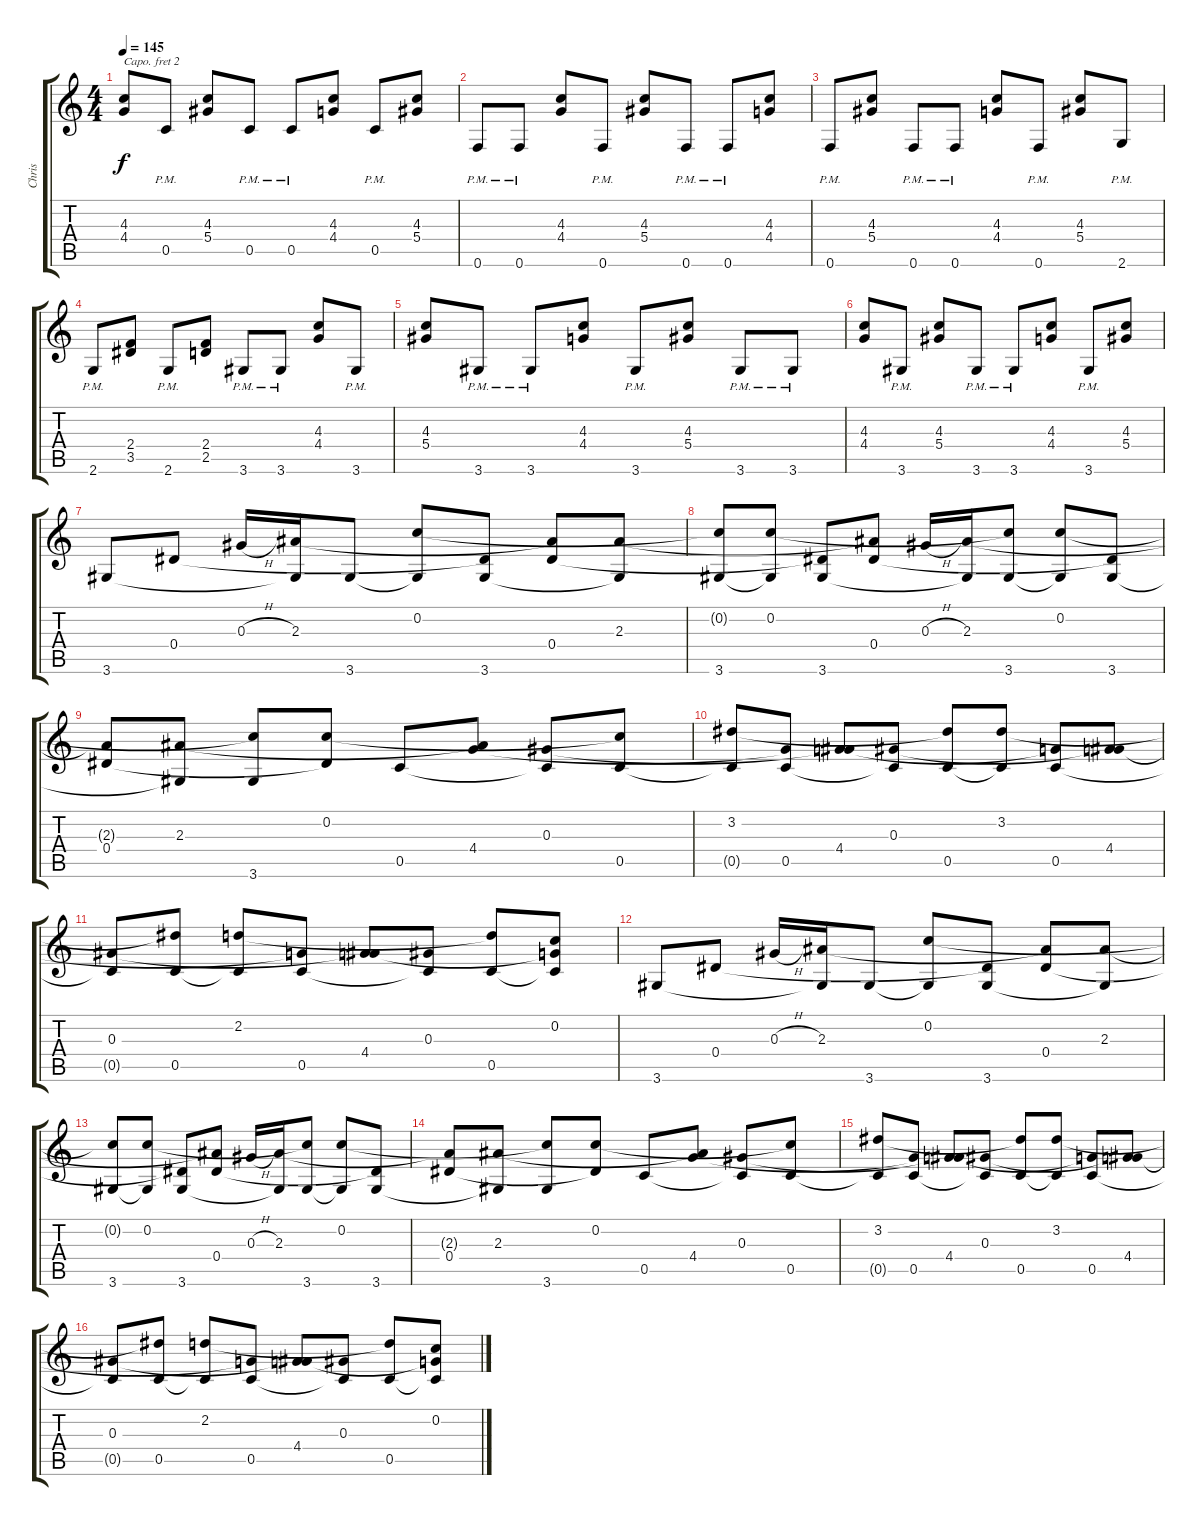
\track ("Chris" "Chris") {instrument overdrivenguitar}
\staff {score tabs}
\capo 2
\tuning (Eb4 Bb3 Gb3 Db3 Bb2 Eb2) {hide}
\ts (4 4)
\tempo 145
\clef g2
\ks c
(4.3 4.4).8{dy f} 0.5{pm}.8 (4.3 5.4).8 0.5{pm}.8 0.5{pm}.8 (4.3 4.4).8 0.5{pm}.8 (4.3 5.4).8 |
0.6{pm}.8 0.6{pm}.8 (4.3 4.4).8 0.6{pm}.8 (4.3 5.4).8 0.6{pm}.8 0.6{pm}.8 (4.3 4.4).8 |
0.6{pm}.8 (4.3 5.4).8 0.6{pm}.8 0.6{pm}.8 (4.3 4.4).8 0.6{pm}.8 (4.3 5.4).8 2.6{pm}.8 |
2.6{pm}.8 (2.4 3.5).8 2.6{pm}.8 (2.4 2.5).8 3.6{pm}.8 3.6{pm}.8 (4.3 4.4).8 3.6{pm}.8 |
(4.3 5.4).8 3.6{pm}.8 3.6{pm}.8 (4.3 4.4).8 3.6{pm}.8 (4.3 5.4).8 3.6{pm}.8 3.6{pm}.8 |
(4.3 4.4).8 3.6{pm}.8 (4.3 5.4).8 3.6{pm}.8 3.6{pm}.8 (4.3 4.4).8 3.6{pm}.8 (4.3 5.4).8 |
3.6.8 0.4.8 0.3{h}.16 (2.3 3.6{t}).16 3.6.8 (0.2 3.6{t}).8 (0.4{t} 3.6).8 (2.3{t} 0.4).8 (2.3 3.6{t}).8 |
(0.2{t} 3.6).8 (0.2 3.6{t}).8 (0.4{t} 3.6).8 (2.3{t} 0.4).8 0.3{h}.16 (2.3 3.6{t}).16 (0.2{t} 3.6).8 (0.2 3.6{t}).8 (0.4{t} 3.6).8 |
(2.3{t} 0.4).8 (2.3 3.6{t}).8 (0.2{t} 3.6).8 (0.2 0.4{t}).8 0.5.8 (2.3{t} 4.4).8 (0.3 0.5{t}).8 (0.2{t} 0.5).8 |
(3.2 0.5{t}).8 (4.4{t} 0.5).8 (0.3{t} 4.4).8 (0.3 0.5{t}).8 (3.2{t} 0.5).8 (3.2 0.5{t}).8 (4.4{t} 0.5).8 (0.3{t} 4.4).8 |
(0.3 0.5{t}).8 (3.2{t} 0.5).8 (2.2 0.5{t}).8 (4.4{t} 0.5).8 (0.3{t} 4.4).8 (0.3 0.5{t}).8 (2.2{t} 0.5).8 (0.2 4.4{t} 0.5{t}).8 |
3.6.8 0.4.8 0.3{h}.16 (2.3 3.6{t}).16 3.6.8 (0.2 3.6{t}).8 (0.4{t} 3.6).8 (2.3{t} 0.4).8 (2.3 3.6{t}).8 |
(0.2{t} 3.6).8 (0.2 3.6{t}).8 (0.4{t} 3.6).8 (2.3{t} 0.4).8 0.3{h}.16 (2.3 3.6{t}).16 (0.2{t} 3.6).8 (0.2 3.6{t}).8 (0.4{t} 3.6).8 |
(2.3{t} 0.4).8 (2.3 3.6{t}).8 (0.2{t} 3.6).8 (0.2 0.4{t}).8 0.5.8 (2.3{t} 4.4).8 (0.3 0.5{t}).8 (0.2{t} 0.5).8 |
(3.2 0.5{t}).8 (4.4{t} 0.5).8 (0.3{t} 4.4).8 (0.3 0.5{t}).8 (3.2{t} 0.5).8 (3.2 0.5{t}).8 (4.4{t} 0.5).8 (0.3{t} 4.4).8 |
(0.3 0.5{t}).8 (3.2{t} 0.5).8 (2.2 0.5{t}).8 (4.4{t} 0.5).8 (0.3{t} 4.4).8 (0.3 0.5{t}).8 (2.2{t} 0.5).8 (0.2 4.4{t} 0.5{t}).8
